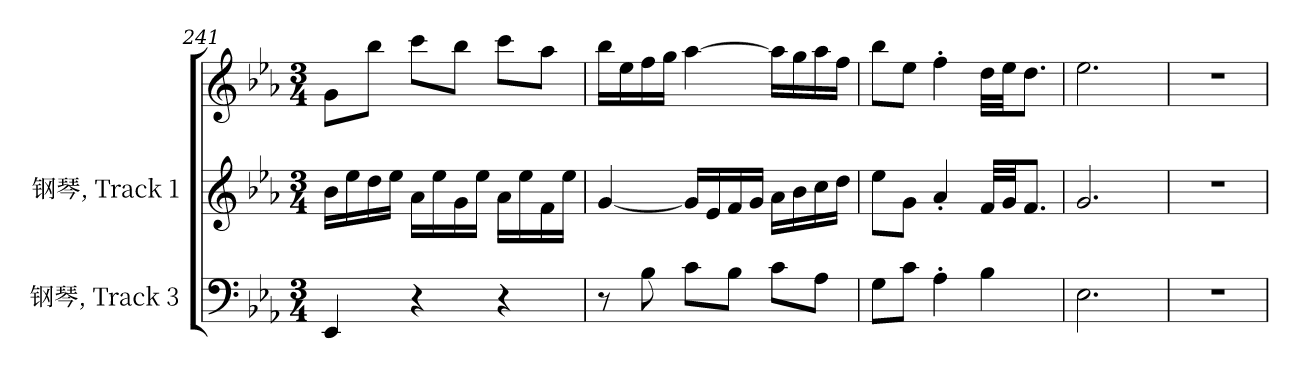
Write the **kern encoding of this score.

**kern	**kern	**kern
*part2	*part1	*part1
*staff3	*staff2	*staff1
*I"钢琴, Track 3	*I"钢琴, Track 1	*
!!LO:LB:g=z
*clefF4	*clefG2	*clefG2
*k[b-e-a-]	*k[b-e-a-]	*k[b-e-a-]
*M3/4	*M3/4	*M3/4
=241	=241	=241
4EE-/	16b-\LL	8g\L
.	16ee-\	.
.	16dd\	8bb-\J
.	16ee-\JJ	.
4r	16a-\LL	8ccc\L
.	16ee-\	.
.	16g\	8bb-\J
.	16ee-\JJ	.
4r	16a-\LL	8ccc\L
.	16ee-\	.
.	16f\	8aa-\J
.	16ee-\JJ	.
=242	=242	=242
8r	[4g/	16bb-\LL
.	.	16ee-\
8B-\	.	16ff\
.	.	16gg\JJ
8c\L	16g/LL]	[4aa-\
.	16e-/	.
8B-\J	16f/	.
.	16g/JJ	.
8c\L	16a-\LL	16aa-\LL]
.	16b-\	16gg\
8A-\J	16cc\	16aa-\
.	16dd\JJ	16ff\JJ
=243	=243	=243
8G\L	8ee-\L	8bb-\L
8c\J	8g\J	8ee-\J
4A-'\	4a-'/	4ff'\
4B-\	32f/LLL	32dd\LLL
.	32g/JJ	32ee-\JJ
.	8.f/J	8.dd\J
=244	=244	=244
*	*	*MM50
2.E-\	2.g/	2.ee-\
=245	=245	=245
2.r	2.r	2.r
=	=	=
*-	*-	*-
